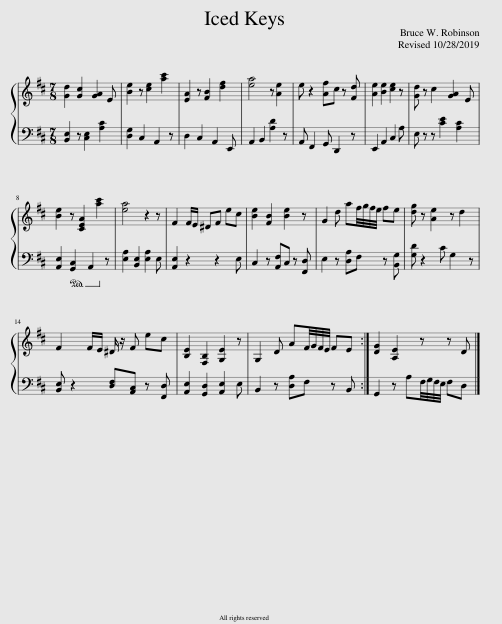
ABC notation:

X:1
%%score { 1 | 2 }
L:1/8
M:7/8
I:linebreak $
K:D
V:1 treble
V:2 bass
V:1
 [Gd]2 [Gc]2 [GA]2 E | [Be]2 z [ce]2 [ac']2 | [EA]2 z [FB]2 [df]2 | [ea]4 z [Ae]2 | e z2 [Af]c z [Fd] | %5
 [Ae]2 [Be]2 [ce]2 z | [Gd] z c2 [GA]2 E |$ [Be]2 z [CEA]2 [ac']2 | [ea]4 z2 z | F2 F/E/ ^DF ec | %10
 [Be]2 [FB]2 [Be]2 z | G2 d af/4g/4f/4e/4 fe | [dg] z [Ae]2 z d2 |$ F2 F/E/ ^D/ z/ F ec | [B,E]2 [F,B,]2 [G,E]2 z | %15
 G,2 D AF/4G/4F/4E/4 FE :| [DG]2 [A,E]2 z z D |] %17
V:2
 [B,,E,]2 z [C,E,]2 [A,C]2 | [D,G,]2 C,2 A,,2 z | D,2 C,2 A,,2 E,, | A,,2 B,,2 [A,D]2 z | A,, F,,2 G,, D,,2 z | %5
 E,,2 A,,2 C,2 A, | E, z z [CE]2 [A,C]2 |$ [A,,E,]2!ped! [G,,C,]2 A,,2!ped-up! z | [E,A,]2 [B,,E,]2 [E,A,]2 E, | [A,,E,]2 z2 z2 E, | %10
 C,2 z [A,,F,]C, z [F,,D,] | E,2 z [D,A,]F, z [B,,G,] | [G,D] z2 C G,2 z |$ [B,,E,] z2 [D,F,][A,,C,] z [F,,D,] | [A,,E,]2 [G,,D,]2 [A,,E,]2 E, | %15
 B,,2 z [D,A,]F, z B,, :| G,,2 z A,F,/4G,/4F,/4E,/4 F,D, |] %17
